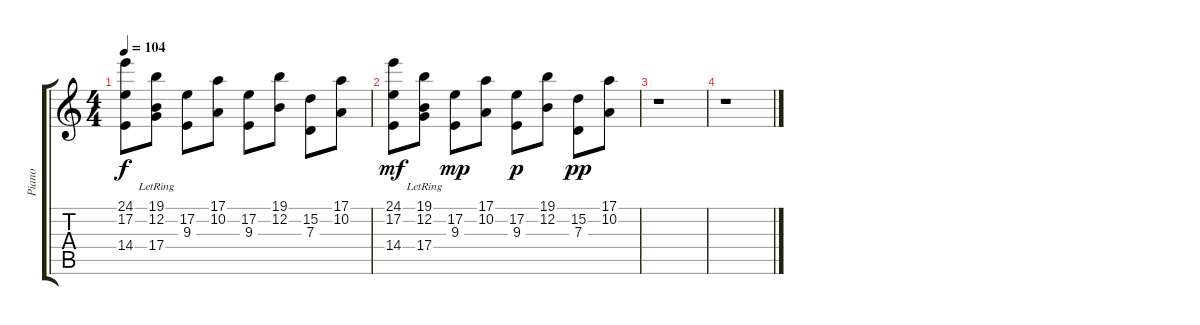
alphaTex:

\track ("Piano" "Piano") {instrument brightacousticpiano}
\staff {score tabs}
\tuning (E4 B3 G3 D3 A2 E2) {hide}
\ts (4 4)
\tempo 104
\clef g2
\ks c
(24.1 17.2 14.4).8{dy f} (19.1 12.2 17.4{lr}).8 (17.2 9.3).8 (17.1 10.2).8 (17.2 9.3).8 (19.1 12.2).8 (15.2 7.3).8 (17.1 10.2).8 |
(24.1 17.2 14.4).8{dy mf} (19.1 12.2 17.4{lr}).8 (17.2 9.3).8{dy mp} (17.1 10.2).8 (17.2 9.3).8{dy p} (19.1 12.2).8 (15.2 7.3).8{dy pp} (17.1 10.2).8 |
r.1 |
r.1
